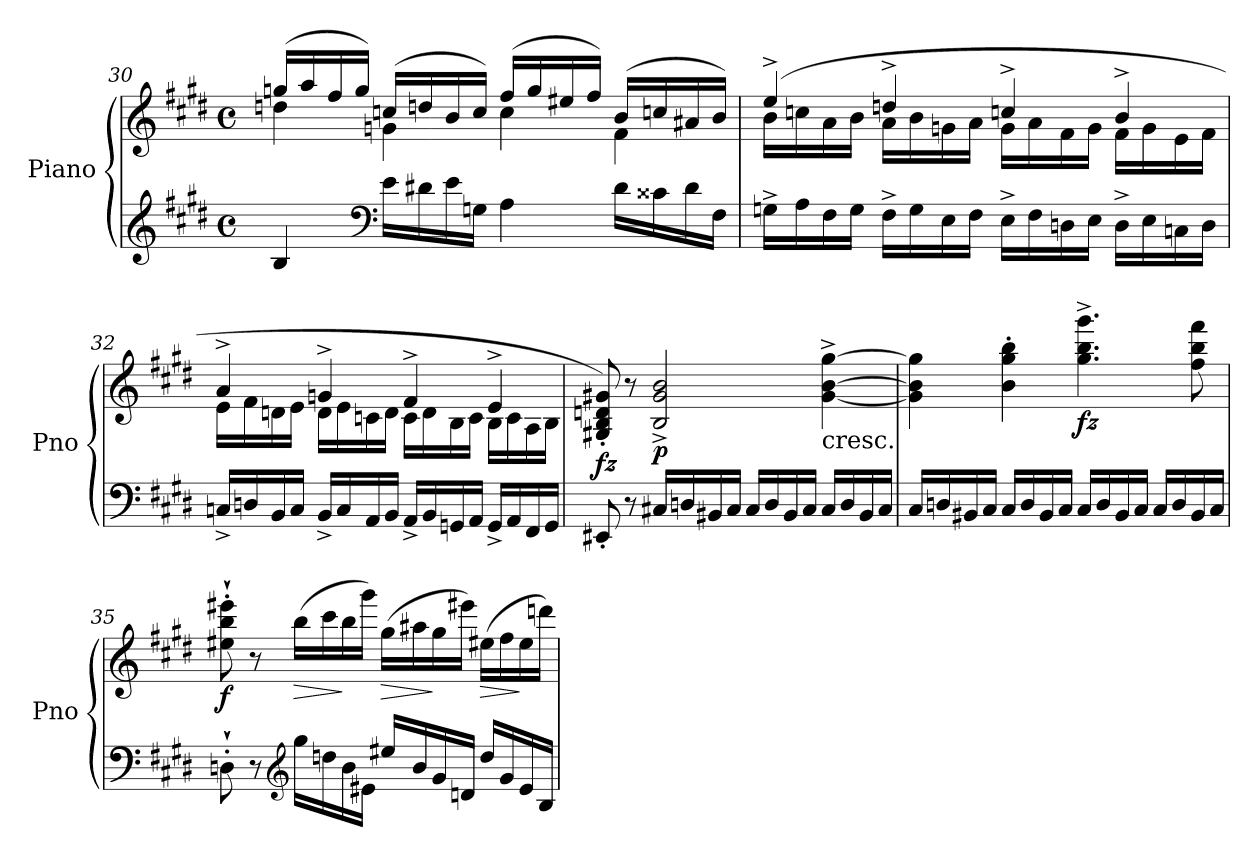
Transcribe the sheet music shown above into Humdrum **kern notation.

**kern	**kern	**dynam
*part1	*part1	*part1
*staff2	*staff1	*staff1/2
*I"Piano	*	*
*I'Pno	*	*
!!LO:LB:g=z
*clefG2	*clefG2	*
*k[f#c#g#d#]	*k[f#c#g#d#]	*
*E:	*E:	*
*M4/4	*M4/4	*
*met(c)	*met(c)	*
=30	=30	=30
*	*^	*
4B/	(16ggn/LL	4ddn\	.
.	16aa/	.	.
.	16ff#/	.	.
.	16gg/JJ)	.	.
*clefF4	*	*	*
16e\LL	(16ccn/LL	4gn\	.
16d#X\	16ddn/	.	.
16e\	16b/	.	.
16Gn\JJ	16cc/JJ)	.	.
4A\	(16ff#/LL	4cc\	.
.	16gg/	.	.
.	16ee#X/	.	.
.	16ff#/JJ)	.	.
16d#\LL	(16b/LL	4f#\	.
16c##X\	16ccn/	.	.
16d#\	16a#X/	.	.
16F#\JJ	16b/JJ)	.	.
=31	=31	=31	=31
16Gn^\LL	(4ee^/	16b\LL	.
16A\	.	16ccn\	.
16F#\	.	16a\	.
16G\JJ	.	16b\JJ	.
16F#^\LL	4ddn^/	16a\LL	.
16G\	.	16b\	.
16E\	.	16gn\	.
16F#\JJ	.	16a\JJ	.
16E^\LL	4ccn^/	16g\LL	.
16F#\	.	16a\	.
16Dn\	.	16f#\	.
16E\JJ	.	16g\JJ	.
16D^\LL	4b^/	16f#\LL	.
16E\	.	16g\	.
16Cn\	.	16e\	.
16D\JJ	.	16f#\JJ	.
!!LO:LB:g=z	!!
=32	=32	=32	=32
16Cn^/LL	4a^/	16e\LL	.
16Dn/	.	16f#\	.
16BB/	.	16dn\	.
16C/JJ	.	16e\JJ	.
16BB^/LL	4gn^/	16d\LL	.
16C/	.	16e\	.
16AA/	.	16cn\	.
16BB/JJ	.	16d\JJ	.
16AA^/LL	4f#^/	16c\LL	.
16BB/	.	16d\	.
16GGn/	.	16B\	.
16AA/JJ	.	16c\JJ	.
16GG^/LL	4e^/	16B\LL	.
16AA/	.	16c\	.
16FF#/	.	16A\	.
16GG/JJ	.	16B\JJ	.
=33	=33	=33	=33
!	!	!	!LO:DY:b
*	*v	*v	*
8EE#X'/	8G#X/' 8B/' 8dn/' 8g#X/')	fz
8r	8r	.
!	!	!LO:DY:b
16C#X/LL	2B/^ 2g#/^ 2b/^	p
16Dn/	.	.
16BB#X/	.	.
16C#/JJ	.	.
16C#/LL	.	.
16D/	.	.
16BB#/	.	.
16C#/JJ	.	.
!	!LO:TX:b:t=cresc.	!
16C#/LL	[4g#\^ [4b\^ [4gg#\^	.
16D/	.	.
16BB#/	.	.
16C#/JJ	.	.
!!LO:PB:g=z
=34	=34	=34
16C#/LL	4g#\] 4b\] 4gg#\]	.
16Dn/	.	.
16BB#X/	.	.
16C#/JJ	.	.
16C#/LL	4b\' 4gg#\' 4bb\'	.
16D/	.	.
16BB#/	.	.
16C#/JJ	.	.
!	!	!LO:DY:b
16C#/LL	4.gg#\^ 4.bb\^ 4.ggg#\^	fz
16D/	.	.
16BB#/	.	.
16C#/JJ	.	.
16C#/LL	.	.
16D/	.	.
16BB#/	8ff#\ 8bb\ 8fff#\	.
16C#/JJ	.	.
=35	=35	=35
!	!	!LO:DY:b
8Dn`'\	8ee#X\`' 8bb\`' 8eee#X\`'	f
8r	8r	.
*clefG2	*	*
!	!	!LO:HP:b
16gg#\LL	(16bb\LL	>
16ddn\	16ccc#\	.
16b\	16bb\	]
16e#X\JJ	16ggg#\JJ)	.
!	!	!LO:HP:b
16ee#X/LL	(16gg#\LL	>
16b/	16aa#X\	.
16g#/	16gg#\	]
16dn/JJ	16eee#X\JJ)	.
!	!	!LO:HP:b
16dd/LL	(16ee#X\LL	>
16g#/	16ff#\	.
16e#/	16ee#\	]
16B/JJ	16dddn\JJ)	.
=	=	=
*-	*-	*-
